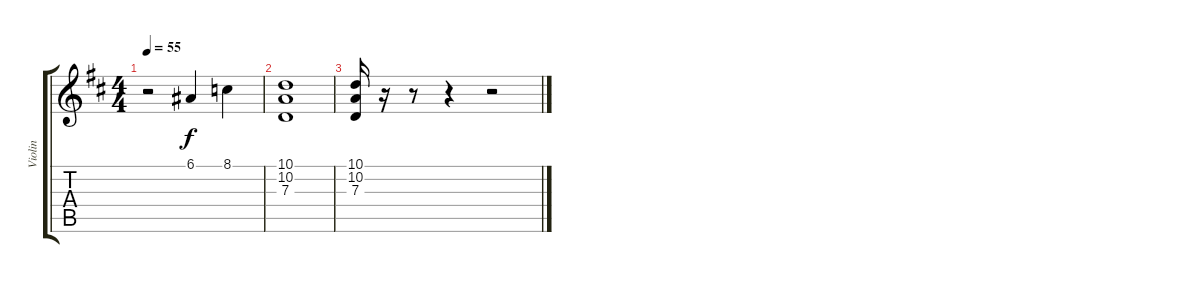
\track ("Violin" "Violin") {instrument violin}
\staff {score tabs}
\tuning (E4 B3 G3 D3 A2 E2) {hide}
\ts (4 4)
\tempo 55
\clef g2
\ks d
r.2{dy f} 6.1.4 8.1.4 |
(10.1 10.2 7.3).1 |
(10.1 10.2 7.3).16 r.16 r.8 r.4 r.2
